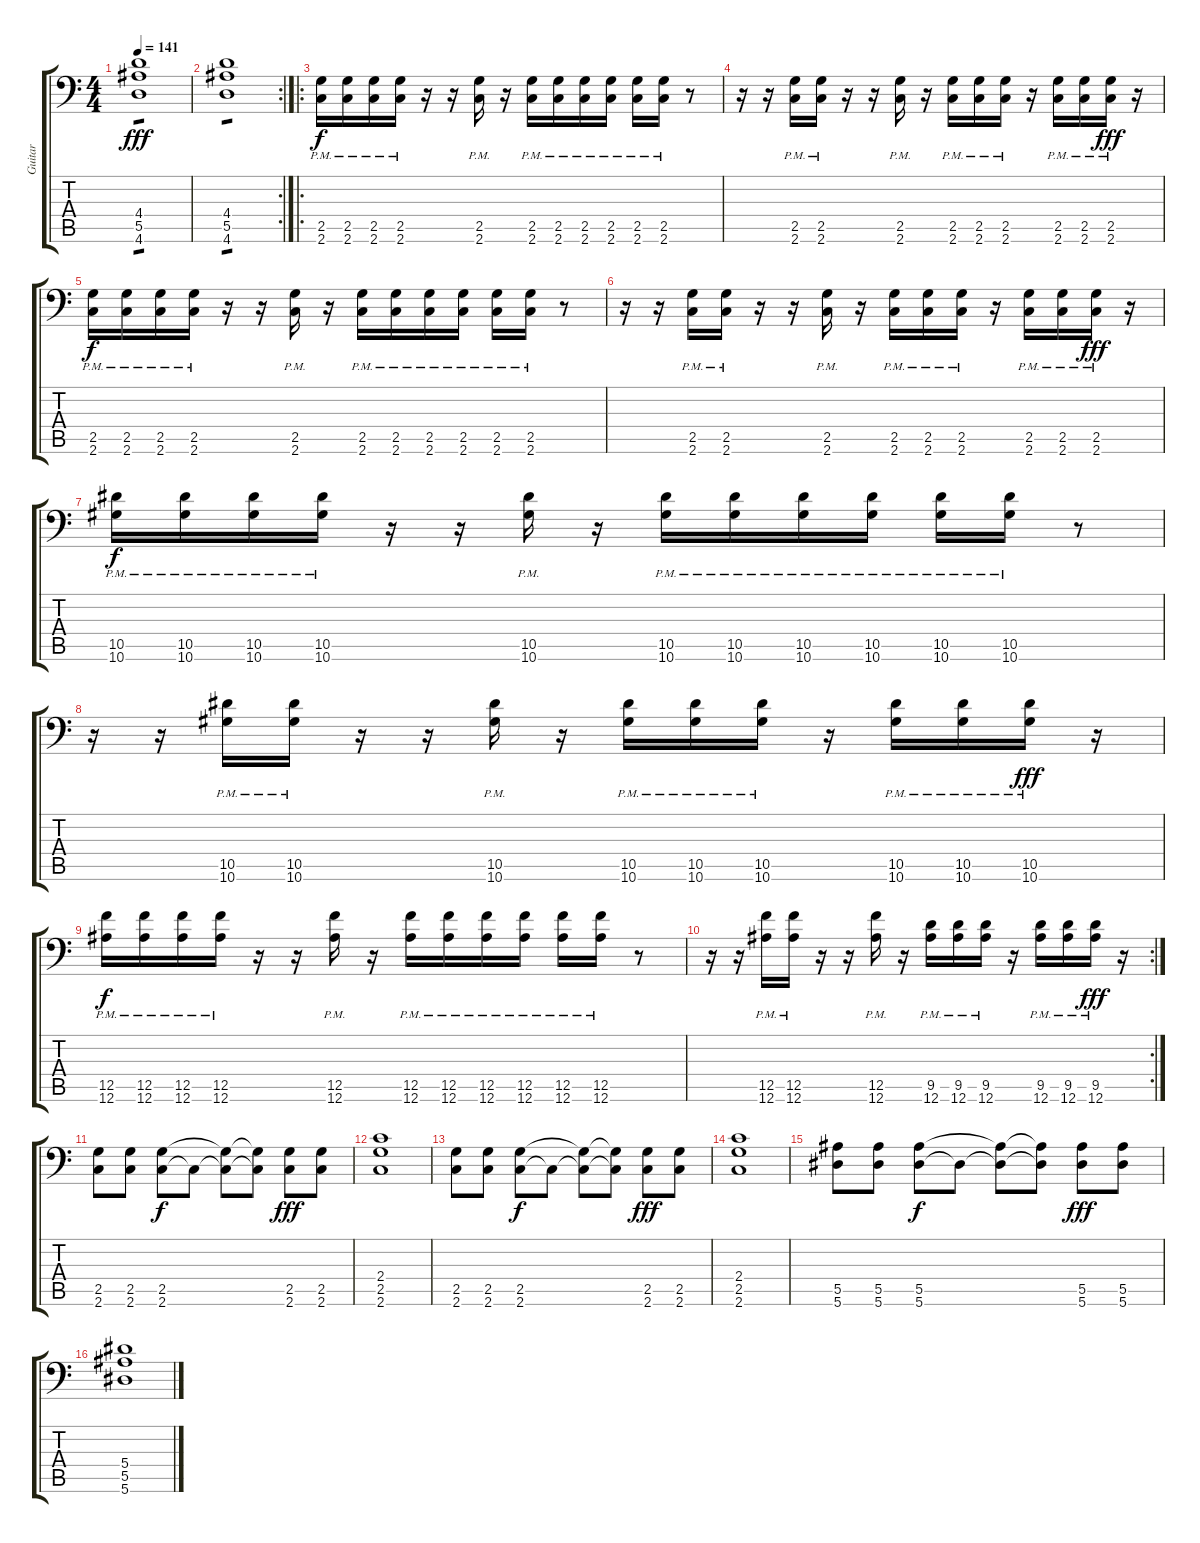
\track ("Guitar" "Guitar") {solo instrument distortionguitar}
\staff {score tabs}
\tuning (C4 G3 Eb3 Bb2 F2 Bb1) {hide}
\ts (4 4)
\tempo 141
\clef f4
\ks c
(4.4 5.5 4.6).1{tp 1 dy fff} |
\rc 2
(4.4 5.5 4.6).1{tp 1} |
\ro
(2.5{pm} 2.6{pm}).16{dy f} (2.5{pm} 2.6{pm}).16 (2.5{pm} 2.6{pm}).16 (2.5{pm} 2.6{pm}).16 r.16 r.16 (2.5{pm} 2.6{pm}).16 r.16 (2.5{pm} 2.6{pm}).16 (2.5{pm} 2.6{pm}).16 (2.5{pm} 2.6{pm}).16 (2.5{pm} 2.6{pm}).16 (2.5{pm} 2.6{pm}).16 (2.5{pm} 2.6{pm}).16 r.8 |
r.16 r.16 (2.5{pm} 2.6{pm}).16 (2.5{pm} 2.6{pm}).16 r.16 r.16 (2.5{pm} 2.6{pm}).16 r.16 (2.5{pm} 2.6{pm}).16 (2.5{pm} 2.6{pm}).16 (2.5{pm} 2.6{pm}).16 r.16 (2.5{pm} 2.6{pm}).16 (2.5{pm} 2.6{pm}).16 (2.5{pm} 2.6{pm}).16{dy fff} r.16 |
(2.5{pm} 2.6{pm}).16{dy f} (2.5{pm} 2.6{pm}).16 (2.5{pm} 2.6{pm}).16 (2.5{pm} 2.6{pm}).16 r.16 r.16 (2.5{pm} 2.6{pm}).16 r.16 (2.5{pm} 2.6{pm}).16 (2.5{pm} 2.6{pm}).16 (2.5{pm} 2.6{pm}).16 (2.5{pm} 2.6{pm}).16 (2.5{pm} 2.6{pm}).16 (2.5{pm} 2.6{pm}).16 r.8 |
r.16 r.16 (2.5{pm} 2.6{pm}).16 (2.5{pm} 2.6{pm}).16 r.16 r.16 (2.5{pm} 2.6{pm}).16 r.16 (2.5{pm} 2.6{pm}).16 (2.5{pm} 2.6{pm}).16 (2.5{pm} 2.6{pm}).16 r.16 (2.5{pm} 2.6{pm}).16 (2.5{pm} 2.6{pm}).16 (2.5{pm} 2.6{pm}).16{dy fff} r.16 |
(10.5{pm} 10.6{pm}).16{dy f} (10.5{pm} 10.6{pm}).16 (10.5{pm} 10.6{pm}).16 (10.5{pm} 10.6{pm}).16 r.16 r.16 (10.5{pm} 10.6{pm}).16 r.16 (10.5{pm} 10.6{pm}).16 (10.5{pm} 10.6{pm}).16 (10.5{pm} 10.6{pm}).16 (10.5{pm} 10.6{pm}).16 (10.5{pm} 10.6{pm}).16 (10.5{pm} 10.6{pm}).16 r.8 |
r.16 r.16 (10.5{pm} 10.6{pm}).16 (10.5{pm} 10.6{pm}).16 r.16 r.16 (10.5{pm} 10.6{pm}).16 r.16 (10.5{pm} 10.6{pm}).16 (10.5{pm} 10.6{pm}).16 (10.5{pm} 10.6{pm}).16 r.16 (10.5{pm} 10.6{pm}).16 (10.5{pm} 10.6{pm}).16 (10.5{pm} 10.6{pm}).16{dy fff} r.16 |
(12.5{pm} 12.6{pm}).16{dy f} (12.5{pm} 12.6{pm}).16 (12.5{pm} 12.6{pm}).16 (12.5{pm} 12.6{pm}).16 r.16 r.16 (12.5{pm} 12.6{pm}).16 r.16 (12.5{pm} 12.6{pm}).16 (12.5{pm} 12.6{pm}).16 (12.5{pm} 12.6{pm}).16 (12.5{pm} 12.6{pm}).16 (12.5{pm} 12.6{pm}).16 (12.5{pm} 12.6{pm}).16 r.8 |
\rc 2
r.16 r.16 (12.5{pm} 12.6{pm}).16 (12.5{pm} 12.6{pm}).16 r.16 r.16 (12.5{pm} 12.6{pm}).16 r.16 (9.5{pm} 12.6{pm}).16 (9.5{pm} 12.6{pm}).16 (9.5{pm} 12.6{pm}).16 r.16 (9.5{pm} 12.6{pm}).16 (9.5{pm} 12.6{pm}).16 (9.5{pm} 12.6{pm}).16{dy fff} r.16 |
(2.5 2.6).8 (2.5 2.6).8 (2.5 2.6).8{dy f} 2.6{t}.8 (2.5{t} 2.6{t}).8 (2.5{t} 2.6{t}).8 (2.5 2.6).8{dy fff} (2.5 2.6).8 |
(2.4 2.5 2.6).1 |
(2.5 2.6).8 (2.5 2.6).8 (2.5 2.6).8{dy f} 2.6{t}.8 (2.5{t} 2.6{t}).8 (2.5{t} 2.6{t}).8 (2.5 2.6).8{dy fff} (2.5 2.6).8 |
(2.4 2.5 2.6).1 |
(5.5 5.6).8 (5.5 5.6).8 (5.5 5.6).8{dy f} 5.6{t}.8 (5.5{t} 5.6{t}).8 (5.5{t} 5.6{t}).8 (5.5 5.6).8{dy fff} (5.5 5.6).8 |
(5.4 5.5 5.6).1
